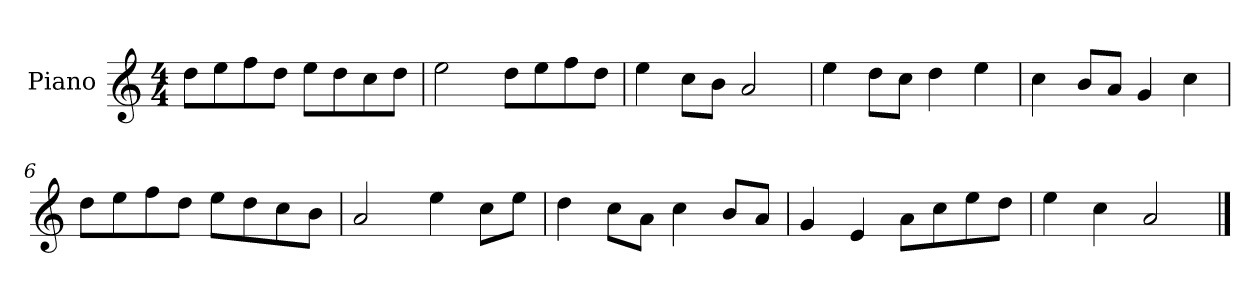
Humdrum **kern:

**kern
*part1
*staff1
*I"Piano
*I'P-no
*clefG2
*k[]
*M4/4
*MM90
=1
8dd\L
8ee\
8ff\
8dd\J
8ee\L
8dd\
8cc\
8dd\J
=2
2ee\
8dd\L
8ee\
8ff\
8dd\J
=3
4ee\
8cc\L
8b\J
2a/
=4
4ee\
8dd\L
8cc\J
4dd\
4ee\
=5
4cc\
8b/L
8a/J
4g/
4cc\
=6
8dd\L
8ee\
8ff\
8dd\J
8ee\L
8dd\
8cc\
8b\J
!!LO:LB:g=z
=7
2a/
4ee\
8cc\L
8ee\J
=8
4dd\
8cc\L
8a\J
4cc\
8b/L
8a/J
=9
4g/
4e/
8a\L
8cc\
8ee\
8dd\J
=10
4ee\
4cc\
2a/
==
*-
